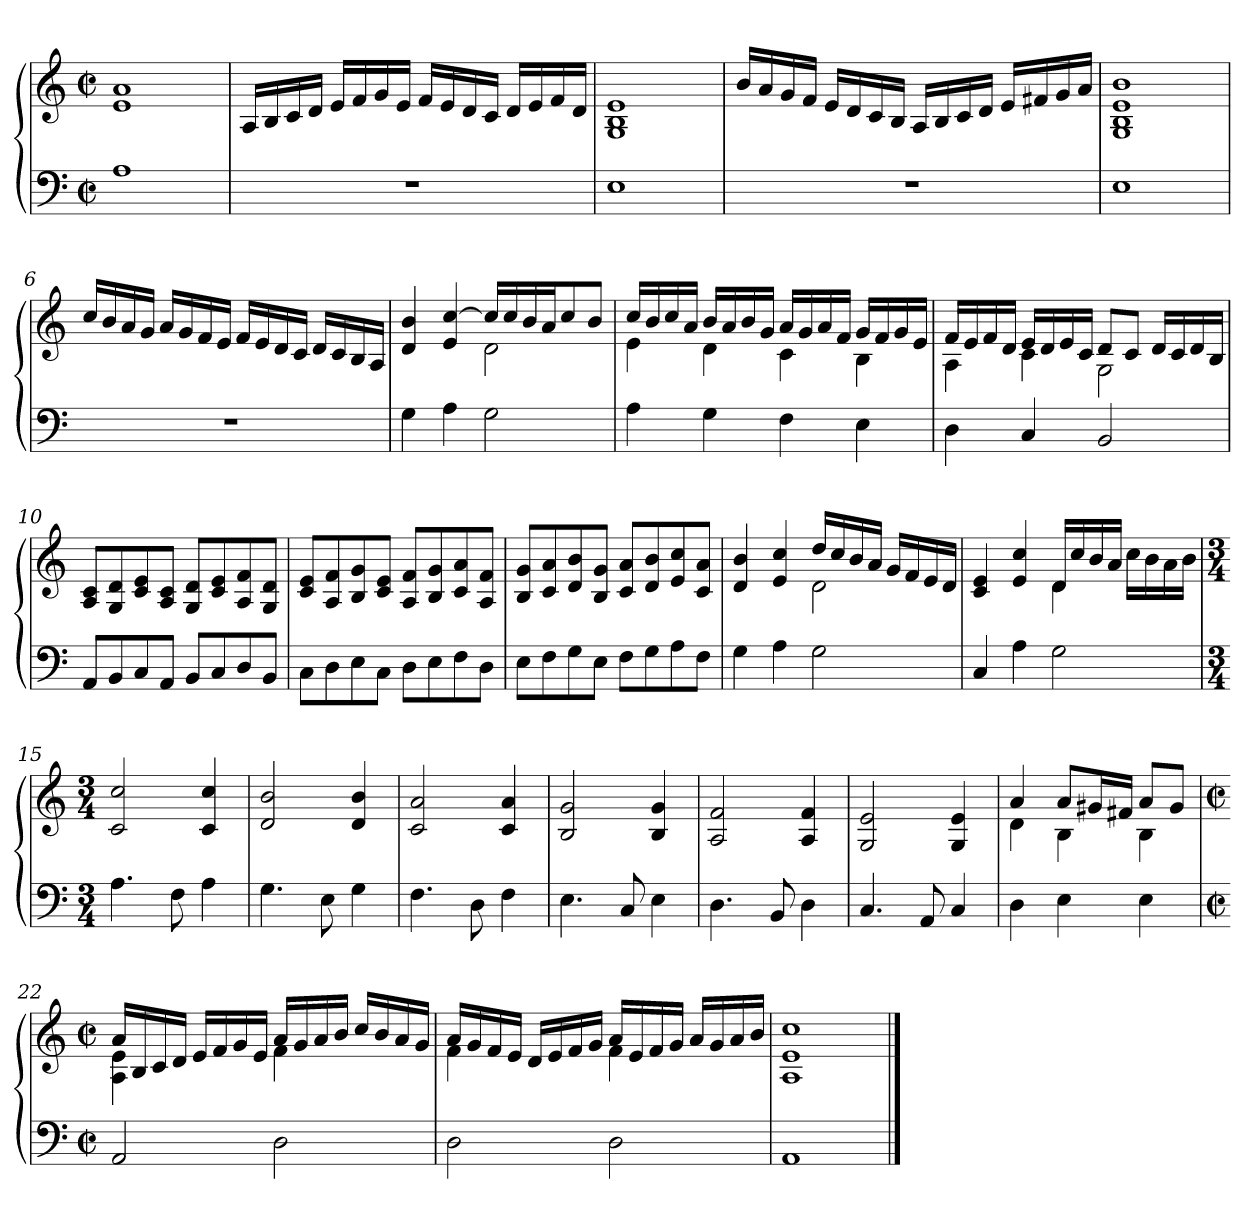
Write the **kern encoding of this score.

**kern	**kern
*part1	*part1
*staff2	*staff1
*clefF4	*clefG2
*k[]	*k[]
*M2/2	*M2/2
*met(c|)	*met(c|)
=1	=1
1A	1e 1a
=2	=2
1r	16A/LL
.	16B/
.	16c/
.	16d/JJ
.	16e/LL
.	16f/
.	16g/
.	16e/JJ
.	16f/LL
.	16e/
.	16d/
.	16c/JJ
.	16d/LL
.	16e/
.	16f/
.	16d/JJ
=3	=3
1E	1G 1B 1e
=4	=4
1r	16b/LL
.	16a/
.	16g/
.	16f/JJ
.	16e/LL
.	16d/
.	16c/
.	16B/JJ
.	16A/LL
.	16B/
.	16c/
.	16d/JJ
.	16e/LL
.	16f#X/
.	16g/
.	16a/JJ
!!LO:LB:g=z
=5	=5
1E	1G 1B 1e 1b
=6	=6
1r	16cc/LL
.	16b/
.	16a/
.	16g/JJ
.	16a/LL
.	16g/
.	16f/
.	16e/JJ
.	16f/LL
.	16e/
.	16d/
.	16c/JJ
.	16d/LL
.	16c/
.	16B/
.	16A/JJ
=7	=7
*	*^
4G\	4d/ 4b/	2ryy
4A\	4e/ [4cc/	.
2G\	16cc/LL]	2d\
.	16cc/	.
.	16b/	.
.	16a/J	.
.	8cc/	.
.	8b/J	.
=8	=8	=8
4A\	16cc/LL	4e\
.	16b/	.
.	16cc/	.
.	16a/JJ	.
4G\	16b/LL	4d\
.	16a/	.
.	16b/	.
.	16g/JJ	.
4F\	16a/LL	4c\
.	16g/	.
.	16a/	.
.	16f/JJ	.
4E\	16g/LL	4B\
.	16f/	.
.	16g/	.
.	16e/JJ	.
!!LO:LB:g=z	!!
=9	=9	=9
4D\	16f/LL	4A\
.	16e/	.
.	16f/	.
.	16d/JJ	.
4C/	16e/LL	4c\
.	16d/	.
.	16e/	.
.	16c/JJ	.
2BB/	8d/L	2G\
.	8c/J	.
.	16d/LL	.
.	16c/	.
.	16d/	.
.	16B/JJ	.
*	*v	*v
=10	=10
8AA/L	8A/ 8c/L
8BB/	8G/ 8d/
8C/	8c/ 8e/
8AA/J	8A/ 8c/J
8BB/L	8G/ 8d/L
8C/	8c/ 8e/
8D/	8A/ 8f/
8BB/J	8G/ 8d/J
!!LO:LB:g=z
=11	=11
8C\L	8c/ 8e/L
8D\	8A/ 8f/
8E\	8B/ 8g/
8C\J	8c/ 8e/J
8D\L	8A/ 8f/L
8E\	8B/ 8g/
8F\	8c/ 8a/
8D\J	8A/ 8f/J
=12	=12
8E\L	8B/ 8g/L
8F\	8c/ 8a/
8G\	8d/ 8b/
8E\J	8B/ 8g/J
8F\L	8c/ 8a/L
8G\	8d/ 8b/
8A\	8e/ 8cc/
8F\J	8c/ 8a/J
=13	=13
*	*^
4G\	4d/ 4b/	2ryy
4A\	4e/ 4cc/	.
2G\	16dd/LL	2d\
.	16cc/	.
.	16b/	.
.	16a/JJ	.
.	16g/LL	.
.	16f/	.
.	16e/	.
.	16d/JJ	.
!!LO:LB:g=z	!!
=14	=14	=14
4C/	4c/ 4e/	2ryy
4A\	4e/ 4cc/	.
2G\	16d/LL	4d\
.	16cc/	.
.	16b/	.
.	16a/JJ	.
.	16cc\LL	4ryy
.	16b\	.
.	16a\	.
.	16b\JJ	.
*	*v	*v
=15	=15
*M3/4	*M3/4
4.A\	2c/ 2cc/
8F\	.
4A\	4c/ 4cc/
=16	=16
4.G\	2d/ 2b/
8E\	.
4G\	4d/ 4b/
!!LO:PB:g=z
=17	=17
4.F\	2c/ 2a/
8D\	.
4F\	4c/ 4a/
=18	=18
4.E\	2B/ 2g/
8C/	.
4E\	4B/ 4g/
=19	=19
4.D\	2A/ 2f/
8BB/	.
4D\	4A/ 4f/
=20	=20
4.C/	2G/ 2e/
8AA/	.
4C/	4G/ 4e/
=21	=21
*	*^
4D\	4a/	4d\
4E\	8a/L	4B\
.	16g#X/L	.
.	16f#X/JJ	.
4E\	8a/L	4B\
.	8g#/J	.
!!LO:LB:g=z	!!
=22	=22	=22
*M2/2	*M2/2	*
*met(c|)	*met(c|)	*
2AA/	16a/LL	4A\ 4e\
.	16B/	.
.	16c/	.
.	16d/JJ	.
.	16e/LL	4ryy
.	16f/	.
.	16g/	.
.	16e/JJ	.
2D\	16a/LL	4f\
.	16g/	.
.	16a/	.
.	16b/JJ	.
.	16cc/LL	4ryy
.	16b/	.
.	16a/	.
.	16g/JJ	.
=23	=23	=23
2D\	16a/LL	4f\
.	16g/	.
.	16f/	.
.	16e/JJ	.
.	16d/LL	4ryy
.	16e/	.
.	16f/	.
.	16g/JJ	.
2D\	16a/LL	4f\
.	16e/	.
.	16f/	.
.	16g/JJ	.
.	16a/LL	4ryy
.	16g/	.
.	16a/	.
.	16b/JJ	.
*	*v	*v
=24	=24
1AA	1A 1e 1cc
==	==
*-	*-
